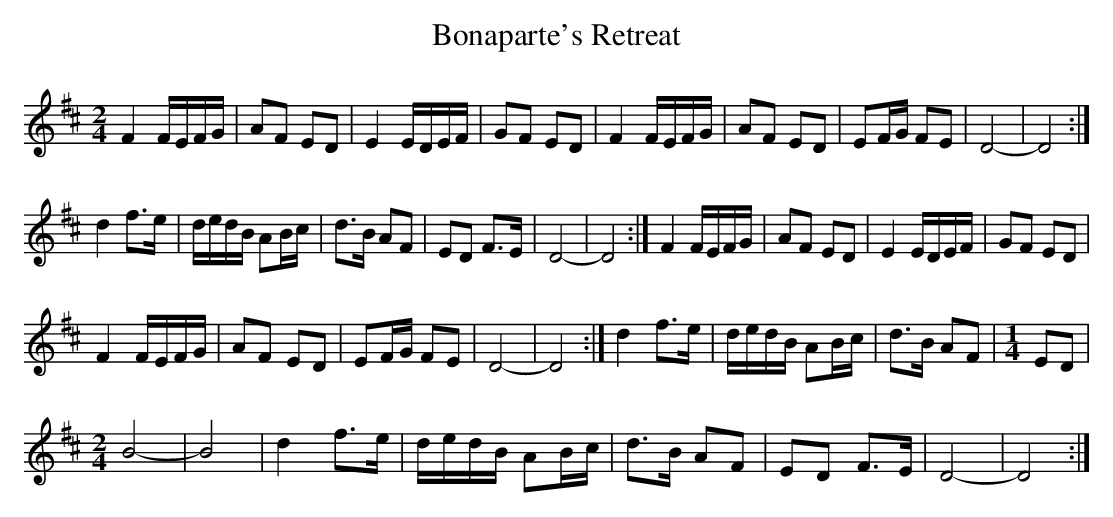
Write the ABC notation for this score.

X:1
T:Bonaparte's Retreat
M:2/4
L:1/8
K:D
F2 F/E/F/G/ | AF ED | E2    E/D/E/F/ | GF ED |\
F2 F/E/F/G/ | AF ED | EF/G/ FE       | D4- | D4 :|
d2 f>e | d/e/d/B/ AB/c/ | d>B AF | ED F>E | D4- | D4 :|\
F2 F/E/F/G/ | AF ED | E2    E/D/E/F/ | GF ED |
F2 F/E/F/G/ | AF ED | EF/G/ FE       | D4- | D4 :|\
d2 f>e | d/e/d/B/ AB/c/ | d>B AF |[M:1/4] ED |
M:2/4
B4- | B4 | d2 f>e | d/e/d/B/ AB/c/ | d>B AF | ED F>E | D4- | D4 :|
